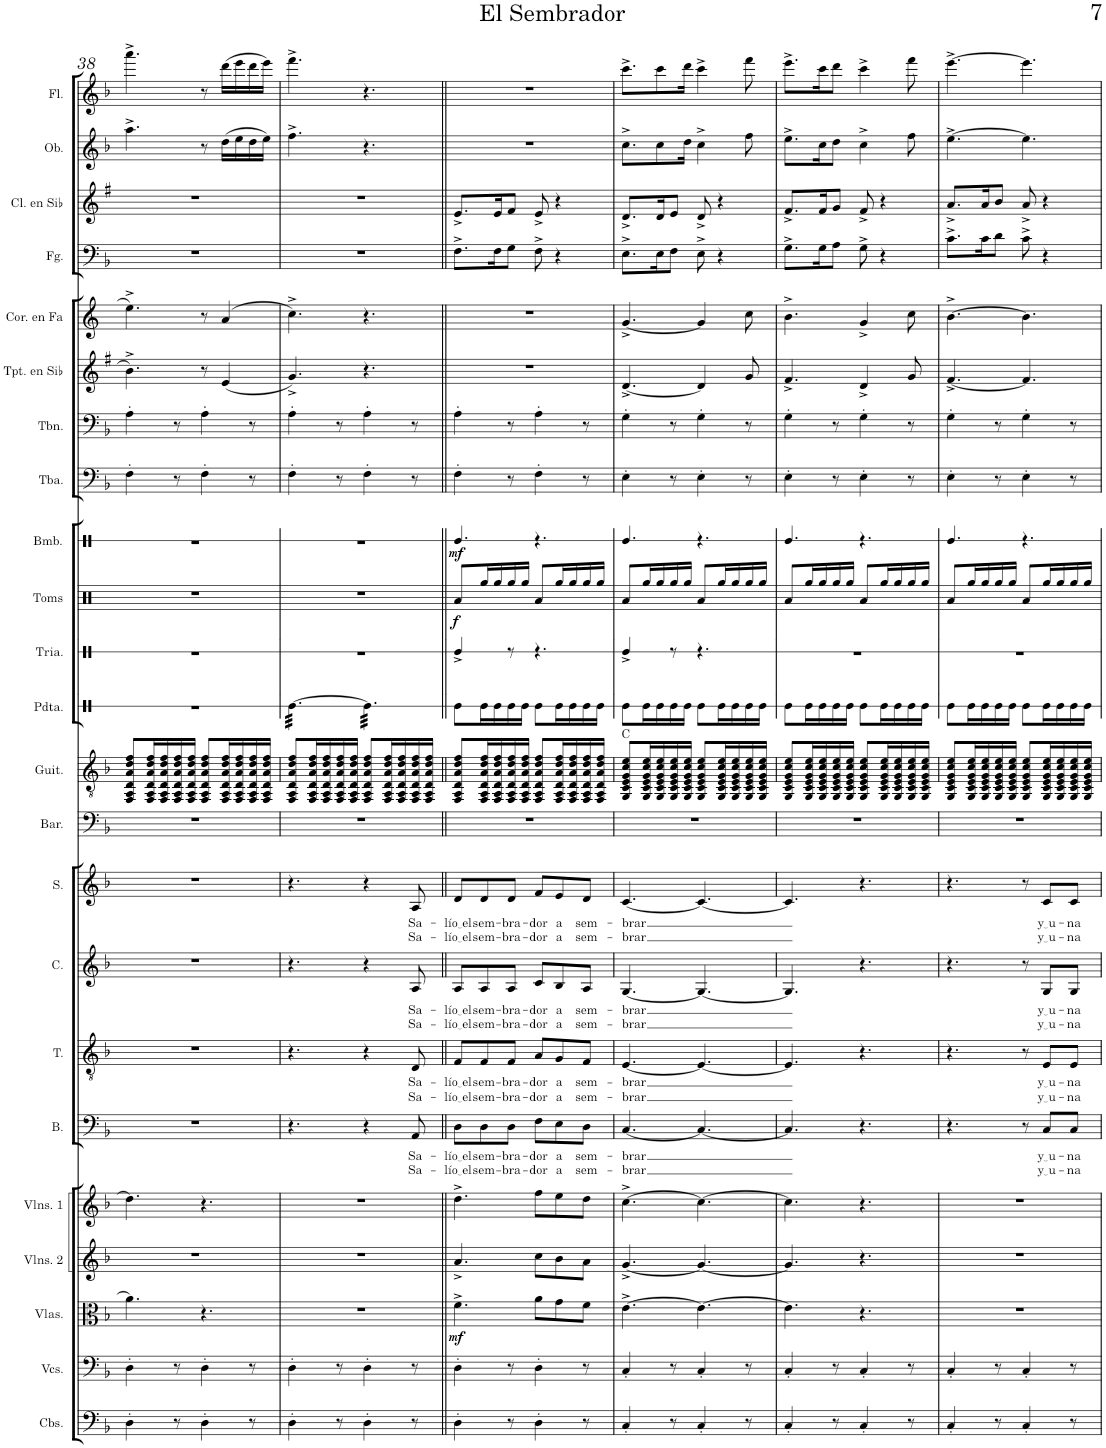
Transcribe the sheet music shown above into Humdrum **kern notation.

**kern	**kern	**kern	**dynam	**kern	**kern	**kern	**text	**text	**kern	**text	**text	**kern	**text	**text	**kern	**text	**text	**kern	**kern	**harte	**kern	**kern	**kern	**dynam	**kern	**dynam	**kern	**kern	**kern	**kern	**kern	**kern	**kern	**kern
*part23	*part22	*part21	*part21	*part20	*part19	*part18	*part18	*part18	*part17	*part17	*part17	*part16	*part16	*part16	*part15	*part15	*part15	*part14	*part13	*part13	*part12	*part11	*part10	*part10	*part9	*part9	*part8	*part7	*part6	*part5	*part4	*part3	*part2	*part1
*staff23	*staff22	*staff21	*staff21	*staff20	*staff19	*staff18	*staff18	*staff18	*staff17	*staff17	*staff17	*staff16	*staff16	*staff16	*staff15	*staff15	*staff15	*staff14	*staff13	*	*staff12	*staff11	*staff10	*staff10	*staff9	*staff9	*staff8	*staff7	*staff6	*staff5	*staff4	*staff3	*staff2	*staff1
*I"Contrabajos	*I"Violonchelos	*I"Violas	*	*I"Violines 2	*I"Violines 1	*I"Bajo	*	*	*I"Tenor	*	*	*I"Contralto	*	*	*I"Soprano	*	*	*I"Barítono	*I"Guitarra clásica	*	*I"Pandereta	*I"Triángulo	*I"Toms	*	*I"Bombo	*	*I"Tuba	*I"Trombón	*I"Trompeta en Sib	*I"Trompa en Fa	*I"Fagot	*I"Clarinete en Sib	*I"Oboe	*I"Flauta
*I'Cbs.	*I'Vcs.	*I'Vlas.	*	*I'Vlns. 2	*I'Vlns. 1	*I'B.	*	*	*I'T.	*	*	*I'C.	*	*	*I'S.	*	*	*I'Bar.	*I'Guit.	*	*I'Pdta.	*	*I'Toms	*	*I'Bmb.	*	*I'Tba.	*I'Tbn.	*I'Tpt. en Sib	*	*I'Fg.	*I'Cl. en Sib	*I'Ob.	*I'Fl.
!!LO:PB:g=z
*clefF4	*clefF4	*clefC3	*	*clefG2	*clefG2	*clefF4	*	*	*clefGv2	*	*	*clefG2	*	*	*clefG2	*	*	*clefF4	*clefGv2	*	*clefX	*clefX	*clefX	*	*clefX	*	*clefF4	*clefF4	*clefG2	*clefG2	*clefF4	*clefG2	*clefG2	*clefG2
*Trd7c12	*	*	*	*	*	*	*	*	*	*	*	*	*	*	*	*	*	*	*	*	*	*	*	*	*	*	*	*	*Trd1c2	*Trd4c7	*	*Trd1c2	*	*
*k[b-]	*k[b-]	*k[b-]	*	*k[b-]	*k[b-]	*k[b-]	*	*	*k[b-]	*	*	*k[b-]	*	*	*k[b-]	*	*	*k[b-]	*k[b-]	*	*k[]	*k[]	*k[]	*	*k[]	*	*k[b-]	*k[b-]	*k[f#]	*k[]	*k[b-]	*k[f#]	*k[b-]	*k[b-]
*M6/8	*M6/8	*M6/8	*	*M6/8	*M6/8	*M6/8	*	*	*M6/8	*	*	*M6/8	*	*	*M6/8	*	*	*M6/8	*M6/8	*	*M6/8	*M6/8	*M6/8	*	*M6/8	*	*M6/8	*M6/8	*M6/8	*M6/8	*M6/8	*M6/8	*M6/8	*M6/8
=38	=38	=38	=38	=38	=38	=38	=38	=38	=38	=38	=38	=38	=38	=38	=38	=38	=38	=38	=38	=38	=38	=38	=38	=38	=38	=38	=38	=38	=38	=38	=38	=38	=38	=38
4D'\	4D'\	4.a\]	.	2.r	4.dd\]	2.r	.	.	2.r	.	.	2.r	.	.	2.r	.	.	2.r	8FF/ 8AA/ 8D/ 8A/ 8d/ 8f/L	.	2.r	2.r	2.r	.	2.r	.	4F'\	4A'\	4.b^\	4.ee^\	2.r	2.r	4.aa^\	4.aaa^\
.	.	.	.	.	.	.	.	.	.	.	.	.	.	.	.	.	.	.	16FF/ 16AA/ 16D/ 16A/ 16d/ 16f/L	.	.	.	.	.	.	.	.	.	.	.	.	.	.	.
.	.	.	.	.	.	.	.	.	.	.	.	.	.	.	.	.	.	.	16FF/ 16AA/ 16D/ 16A/ 16d/ 16f/	.	.	.	.	.	.	.	.	.	.	.	.	.	.	.
8r	8r	.	.	.	.	.	.	.	.	.	.	.	.	.	.	.	.	.	16FF/ 16AA/ 16D/ 16A/ 16d/ 16f/	.	.	.	.	.	.	.	8r	8r	.	.	.	.	.	.
.	.	.	.	.	.	.	.	.	.	.	.	.	.	.	.	.	.	.	16FF/ 16AA/ 16D/ 16A/ 16d/ 16f/JJ	.	.	.	.	.	.	.	.	.	.	.	.	.	.	.
4D'\	4D'\	4.r	.	.	4.r	.	.	.	.	.	.	.	.	.	.	.	.	.	8FF/ 8AA/ 8D/ 8A/ 8d/ 8f/L	.	.	.	.	.	.	.	4F'\	4A'\	8r	8r	.	.	8r	8r
.	.	.	.	.	.	.	.	.	.	.	.	.	.	.	.	.	.	.	16FF/ 16AA/ 16D/ 16A/ 16d/ 16f/L	.	.	.	.	.	.	.	.	.	(4e/	(4a/	.	.	(16dd\LL	(16ddd\LL
.	.	.	.	.	.	.	.	.	.	.	.	.	.	.	.	.	.	.	16FF/ 16AA/ 16D/ 16A/ 16d/ 16f/	.	.	.	.	.	.	.	.	.	.	.	.	.	16ee\	16eee\
8r	8r	.	.	.	.	.	.	.	.	.	.	.	.	.	.	.	.	.	16FF/ 16AA/ 16D/ 16A/ 16d/ 16f/	.	.	.	.	.	.	.	8r	8r	.	.	.	.	16dd\	16ddd\
.	.	.	.	.	.	.	.	.	.	.	.	.	.	.	.	.	.	.	16FF/ 16AA/ 16D/ 16A/ 16d/ 16f/JJ	.	.	.	.	.	.	.	.	.	.	.	.	.	16ee\JJ)	16eee\JJ)
=39	=39	=39	=39	=39	=39	=39	=39	=39	=39	=39	=39	=39	=39	=39	=39	=39	=39	=39	=39	=39	=39	=39	=39	=39	=39	=39	=39	=39	=39	=39	=39	=39	=39	=39
*	*	*	*	*	*	*	*	*	*	*	*	*	*	*	*	*	*	*	*	*	*tremolo	*	*	*	*	*	*	*	*	*	*	*	*	*
4D'\	4D'\	2.r	.	2.r	2.r	4.r	.	.	4.r	.	.	4.r	.	.	4.r	.	.	2.r	8FF/ 8AA/ 8D/ 8A/ 8d/ 8f/L	.	[32Re\LLL	2.r	2.r	.	2.r	.	4F'\	4A'\	4.g^/)	4.cc^\)	2.r	2.r	4.ff^\	4.fff^\
.	.	.	.	.	.	.	.	.	.	.	.	.	.	.	.	.	.	.	.	.	32Re\	.	.	.	.	.	.	.	.	.	.	.	.	.
.	.	.	.	.	.	.	.	.	.	.	.	.	.	.	.	.	.	.	.	.	32Re\	.	.	.	.	.	.	.	.	.	.	.	.	.
.	.	.	.	.	.	.	.	.	.	.	.	.	.	.	.	.	.	.	.	.	32Re\	.	.	.	.	.	.	.	.	.	.	.	.	.
.	.	.	.	.	.	.	.	.	.	.	.	.	.	.	.	.	.	.	16FF/ 16AA/ 16D/ 16A/ 16d/ 16f/L	.	32Re\	.	.	.	.	.	.	.	.	.	.	.	.	.
.	.	.	.	.	.	.	.	.	.	.	.	.	.	.	.	.	.	.	.	.	32Re\	.	.	.	.	.	.	.	.	.	.	.	.	.
.	.	.	.	.	.	.	.	.	.	.	.	.	.	.	.	.	.	.	16FF/ 16AA/ 16D/ 16A/ 16d/ 16f/	.	32Re\	.	.	.	.	.	.	.	.	.	.	.	.	.
.	.	.	.	.	.	.	.	.	.	.	.	.	.	.	.	.	.	.	.	.	32Re\	.	.	.	.	.	.	.	.	.	.	.	.	.
8r	8r	.	.	.	.	.	.	.	.	.	.	.	.	.	.	.	.	.	16FF/ 16AA/ 16D/ 16A/ 16d/ 16f/	.	32Re\	.	.	.	.	.	8r	8r	.	.	.	.	.	.
.	.	.	.	.	.	.	.	.	.	.	.	.	.	.	.	.	.	.	.	.	32Re\	.	.	.	.	.	.	.	.	.	.	.	.	.
.	.	.	.	.	.	.	.	.	.	.	.	.	.	.	.	.	.	.	16FF/ 16AA/ 16D/ 16A/ 16d/ 16f/JJ	.	32Re\	.	.	.	.	.	.	.	.	.	.	.	.	.
.	.	.	.	.	.	.	.	.	.	.	.	.	.	.	.	.	.	.	.	.	32Re\JJJ	.	.	.	.	.	.	.	.	.	.	.	.	.
4D'\	4D'\	.	.	.	.	4r	.	.	4r	.	.	4r	.	.	4r	.	.	.	8FF/ 8AA/ 8D/ 8A/ 8d/ 8f/L	.	32Re\]LLL	.	.	.	.	.	4F'\	4A'\	4.r	4.r	.	.	4.r	4.r
.	.	.	.	.	.	.	.	.	.	.	.	.	.	.	.	.	.	.	.	.	32Re\	.	.	.	.	.	.	.	.	.	.	.	.	.
.	.	.	.	.	.	.	.	.	.	.	.	.	.	.	.	.	.	.	.	.	32Re\	.	.	.	.	.	.	.	.	.	.	.	.	.
.	.	.	.	.	.	.	.	.	.	.	.	.	.	.	.	.	.	.	.	.	32Re\	.	.	.	.	.	.	.	.	.	.	.	.	.
.	.	.	.	.	.	.	.	.	.	.	.	.	.	.	.	.	.	.	16FF/ 16AA/ 16D/ 16A/ 16d/ 16f/L	.	32Re\	.	.	.	.	.	.	.	.	.	.	.	.	.
.	.	.	.	.	.	.	.	.	.	.	.	.	.	.	.	.	.	.	.	.	32Re\	.	.	.	.	.	.	.	.	.	.	.	.	.
.	.	.	.	.	.	.	.	.	.	.	.	.	.	.	.	.	.	.	16FF/ 16AA/ 16D/ 16A/ 16d/ 16f/	.	32Re\	.	.	.	.	.	.	.	.	.	.	.	.	.
.	.	.	.	.	.	.	.	.	.	.	.	.	.	.	.	.	.	.	.	.	32Re\	.	.	.	.	.	.	.	.	.	.	.	.	.
!	!	!	!	!	!	!	!LO:LY:b	!LO:LY:b	!	!LO:LY:b	!LO:LY:b	!	!LO:LY:b	!LO:LY:b	!	!LO:LY:b	!LO:LY:b	!	!	!	!	!	!	!	!	!	!	!	!	!	!	!	!	!
8r	8r	.	.	.	.	8AA/	Sa-	Sa-	8D/	Sa-	Sa-	8A/	Sa-	Sa-	8A/	Sa-	Sa-	.	16FF/ 16AA/ 16D/ 16A/ 16d/ 16f/	.	32Re\	.	.	.	.	.	8r	8r	.	.	.	.	.	.
.	.	.	.	.	.	.	.	.	.	.	.	.	.	.	.	.	.	.	.	.	32Re\	.	.	.	.	.	.	.	.	.	.	.	.	.
.	.	.	.	.	.	.	.	.	.	.	.	.	.	.	.	.	.	.	16FF/ 16AA/ 16D/ 16A/ 16d/ 16f/JJ	.	32Re\	.	.	.	.	.	.	.	.	.	.	.	.	.
.	.	.	.	.	.	.	.	.	.	.	.	.	.	.	.	.	.	.	.	.	32Re\JJJ	.	.	.	.	.	.	.	.	.	.	.	.	.
*	*	*	*	*	*	*	*	*	*	*	*	*	*	*	*	*	*	*	*	*	*Xtremolo	*	*	*	*	*	*	*	*	*	*	*	*	*
=40||	=40||	=40||	=40||	=40||	=40||	=40||	=40||	=40||	=40||	=40||	=40||	=40||	=40||	=40||	=40||	=40||	=40||	=40||	=40||	=40||	=40||	=40||	=40||	=40||	=40||	=40||	=40||	=40||	=40||	=40||	=40||	=40||	=40||	=40||
!	!	!	!LO:DY:b	!	!	!	!LO:LY:b	!LO:LY:b	!	!LO:LY:b	!LO:LY:b	!	!LO:LY:b	!LO:LY:b	!	!LO:LY:b	!LO:LY:b	!	!	!	!	!	!	!LO:DY:b	!	!LO:DY:b	!	!	!	!	!	!	!	!
4D'\	4D'\	4.f^\	mf	4.a^/	4.dd^\	8D\L	lío el	lío el	8F/L	lío el	lío el	8A/L	lío el	lío el	8d/L	lío el	lío el	2.r	8FF/ 8AA/ 8D/ 8A/ 8d/ 8f/L	.	8Re\L	4Re^/	8Ra/L	f	4.Re/	mf	4F'\	4A'\	2.r	2.r	8.F^\L	8.e^/L	2.r	2.r
!	!	!	!	!	!	!	!LO:LY:b	!LO:LY:b	!	!LO:LY:b	!LO:LY:b	!	!LO:LY:b	!LO:LY:b	!	!LO:LY:b	!LO:LY:b	!	!	!	!	!	!	!	!	!	!	!	!	!	!	!	!	!
.	.	.	.	.	.	8D\	sem-	sem-	8F/	sem-	sem-	8A/	sem-	sem-	8d/	sem-	sem-	.	16FF/ 16AA/ 16D/ 16A/ 16d/ 16f/L	.	16Re\L	.	16Rgg/L	.	.	.	.	.	.	.	.	.	.	.
.	.	.	.	.	.	.	.	.	.	.	.	.	.	.	.	.	.	.	16FF/ 16AA/ 16D/ 16A/ 16d/ 16f/	.	16Re\	.	16Rgg/	.	.	.	.	.	.	.	16F\K	16e/K	.	.
!	!	!	!	!	!	!	!LO:LY:b	!LO:LY:b	!	!LO:LY:b	!LO:LY:b	!	!LO:LY:b	!LO:LY:b	!	!LO:LY:b	!LO:LY:b	!	!	!	!	!	!	!	!	!	!	!	!	!	!	!	!	!
8r	8r	.	.	.	.	8D\J	-bra-	-bra-	8F/J	-bra-	-bra-	8A/J	-bra-	-bra-	8d/J	-bra-	-bra-	.	16FF/ 16AA/ 16D/ 16A/ 16d/ 16f/	.	16Re\	8r	16Rgg/	.	.	.	8r	8r	.	.	8G\J	8f#/J	.	.
.	.	.	.	.	.	.	.	.	.	.	.	.	.	.	.	.	.	.	16FF/ 16AA/ 16D/ 16A/ 16d/ 16f/JJ	.	16Re\JJ	.	16Rgg/JJ	.	.	.	.	.	.	.	.	.	.	.
!	!	!	!	!	!	!	!LO:LY:b	!LO:LY:b	!	!LO:LY:b	!LO:LY:b	!	!LO:LY:b	!LO:LY:b	!	!LO:LY:b	!LO:LY:b	!	!	!	!	!	!	!	!	!	!	!	!	!	!	!	!	!
4D'\	4D'\	8a\L	.	8cc\L	8ff\L	8F\L	-dor	-dor	8A/L	-dor	-dor	8c/L	-dor	-dor	8f/L	-dor	-dor	.	8FF/ 8AA/ 8D/ 8A/ 8d/ 8f/L	.	8Re\L	4.r	8Ra/L	.	4.r	.	4F'\	4A'\	.	.	8F^\	8e^/	.	.
!	!	!	!	!	!	!	!LO:LY:b	!LO:LY:b	!	!LO:LY:b	!LO:LY:b	!	!LO:LY:b	!LO:LY:b	!	!LO:LY:b	!LO:LY:b	!	!	!	!	!	!	!	!	!	!	!	!	!	!	!	!	!
.	.	8g\	.	8b-\	8ee\	8E\	a	a	8G/	a	a	8B-/	a	a	8e/	a	a	.	16FF/ 16AA/ 16D/ 16A/ 16d/ 16f/L	.	16Re\L	.	16Rgg/L	.	.	.	.	.	.	.	4r	4r	.	.
.	.	.	.	.	.	.	.	.	.	.	.	.	.	.	.	.	.	.	16FF/ 16AA/ 16D/ 16A/ 16d/ 16f/	.	16Re\	.	16Rgg/	.	.	.	.	.	.	.	.	.	.	.
!	!	!	!	!	!	!	!LO:LY:b	!LO:LY:b	!	!LO:LY:b	!LO:LY:b	!	!LO:LY:b	!LO:LY:b	!	!LO:LY:b	!LO:LY:b	!	!	!	!	!	!	!	!	!	!	!	!	!	!	!	!	!
8r	8r	8f\J	.	8a\J	8dd\J	8D\J	sem-	sem-	8F/J	sem-	sem-	8A/J	sem-	sem-	8d/J	sem-	sem-	.	16FF/ 16AA/ 16D/ 16A/ 16d/ 16f/	.	16Re\	.	16Rgg/	.	.	.	8r	8r	.	.	.	.	.	.
.	.	.	.	.	.	.	.	.	.	.	.	.	.	.	.	.	.	.	16FF/ 16AA/ 16D/ 16A/ 16d/ 16f/JJ	.	16Re\JJ	.	16Rgg/JJ	.	.	.	.	.	.	.	.	.	.	.
=41	=41	=41	=41	=41	=41	=41	=41	=41	=41	=41	=41	=41	=41	=41	=41	=41	=41	=41	=41	=41	=41	=41	=41	=41	=41	=41	=41	=41	=41	=41	=41	=41	=41	=41
!	!	!	!	!	!	!	!LO:LY:b	!LO:LY:b	!	!LO:LY:b	!LO:LY:b	!	!LO:LY:b	!LO:LY:b	!	!LO:LY:b	!LO:LY:b	!	!	!	!	!	!	!	!	!	!	!	!	!	!	!	!	!
4C'/	4C'/	[4.e^\	.	[4.g^/	[4.cc^\	[4.C/	-brar	-brar	[4.E/	-brar	-brar	[4.G/	-brar	-brar	[4.c/	-brar	-brar	2.r	8GG/ 8C/ 8E/ 8G/ 8c/ 8e/L	C:maj	8Re\L	4Re^/	8Ra/L	.	4.Re/	.	4E'\	4G'\	[4.d^/	[4.g^/	8.E^\L	8.d^/L	8.cc^\L	8.ccc^\L
.	.	.	.	.	.	.	.	.	.	.	.	.	.	.	.	.	.	.	16GG/ 16C/ 16E/ 16G/ 16c/ 16e/L	.	16Re\L	.	16Rgg/L	.	.	.	.	.	.	.	.	.	.	.
.	.	.	.	.	.	.	.	.	.	.	.	.	.	.	.	.	.	.	16GG/ 16C/ 16E/ 16G/ 16c/ 16e/	.	16Re\	.	16Rgg/	.	.	.	.	.	.	.	16E\K	16d/K	8cc\	8ccc\
8r	8r	.	.	.	.	.	.	.	.	.	.	.	.	.	.	.	.	.	16GG/ 16C/ 16E/ 16G/ 16c/ 16e/	.	16Re\	8r	16Rgg/	.	.	.	8r	8r	.	.	8F\J	8e/J	.	.
.	.	.	.	.	.	.	.	.	.	.	.	.	.	.	.	.	.	.	16GG/ 16C/ 16E/ 16G/ 16c/ 16e/JJ	.	16Re\JJ	.	16Rgg/JJ	.	.	.	.	.	.	.	.	.	16dd\Jk	16ddd\Jk
4C'/	4C'/	4.e\_	.	4.g/_	4.cc\_	4.C/_	.	.	4.E/_	.	.	4.G/_	.	.	4.c/_	.	.	.	8GG/ 8C/ 8E/ 8G/ 8c/ 8e/L	.	8Re\L	4.r	8Ra/L	.	4.r	.	4E'\	4G'\	4d/]	4g/]	8E^\	8d^/	4cc^\	4ccc^\
.	.	.	.	.	.	.	.	.	.	.	.	.	.	.	.	.	.	.	16GG/ 16C/ 16E/ 16G/ 16c/ 16e/L	.	16Re\L	.	16Rgg/L	.	.	.	.	.	.	.	4r	4r	.	.
.	.	.	.	.	.	.	.	.	.	.	.	.	.	.	.	.	.	.	16GG/ 16C/ 16E/ 16G/ 16c/ 16e/	.	16Re\	.	16Rgg/	.	.	.	.	.	.	.	.	.	.	.
8r	8r	.	.	.	.	.	.	.	.	.	.	.	.	.	.	.	.	.	16GG/ 16C/ 16E/ 16G/ 16c/ 16e/	.	16Re\	.	16Rgg/	.	.	.	8r	8r	8g/	8cc\	.	.	8ff\	8fff\
.	.	.	.	.	.	.	.	.	.	.	.	.	.	.	.	.	.	.	16GG/ 16C/ 16E/ 16G/ 16c/ 16e/JJ	.	16Re\JJ	.	16Rgg/JJ	.	.	.	.	.	.	.	.	.	.	.
=42	=42	=42	=42	=42	=42	=42	=42	=42	=42	=42	=42	=42	=42	=42	=42	=42	=42	=42	=42	=42	=42	=42	=42	=42	=42	=42	=42	=42	=42	=42	=42	=42	=42	=42
4C'/	4C'/	4.e\]	.	4.g/]	4.cc\]	4.C/]	.	.	4.E/]	.	.	4.G/]	.	.	4.c/]	.	.	2.r	8GG/ 8C/ 8E/ 8G/ 8c/ 8e/L	.	8Re\L	2.r	8Ra/L	.	4.Re/	.	4E'\	4G'\	4.f#^/	4.b^\	8.G^\L	8.f#^/L	8.ee^\L	8.eee^\L
.	.	.	.	.	.	.	.	.	.	.	.	.	.	.	.	.	.	.	16GG/ 16C/ 16E/ 16G/ 16c/ 16e/L	.	16Re\L	.	16Rgg/L	.	.	.	.	.	.	.	.	.	.	.
.	.	.	.	.	.	.	.	.	.	.	.	.	.	.	.	.	.	.	16GG/ 16C/ 16E/ 16G/ 16c/ 16e/	.	16Re\	.	16Rgg/	.	.	.	.	.	.	.	16G\K	16f#/K	16cc\K	16ccc\K
8r	8r	.	.	.	.	.	.	.	.	.	.	.	.	.	.	.	.	.	16GG/ 16C/ 16E/ 16G/ 16c/ 16e/	.	16Re\	.	16Rgg/	.	.	.	8r	8r	.	.	8A\J	8g/J	8dd\J	8ddd\J
.	.	.	.	.	.	.	.	.	.	.	.	.	.	.	.	.	.	.	16GG/ 16C/ 16E/ 16G/ 16c/ 16e/JJ	.	16Re\JJ	.	16Rgg/JJ	.	.	.	.	.	.	.	.	.	.	.
4C'/	4C'/	4.r	.	4.r	4.r	4.r	.	.	4.r	.	.	4.r	.	.	4.r	.	.	.	8GG/ 8C/ 8E/ 8G/ 8c/ 8e/L	.	8Re\L	.	8Ra/L	.	4.r	.	4E'\	4G'\	4d^/	4g^/	8G^\	8f#^/	4cc^\	4ccc^\
.	.	.	.	.	.	.	.	.	.	.	.	.	.	.	.	.	.	.	16GG/ 16C/ 16E/ 16G/ 16c/ 16e/L	.	16Re\L	.	16Rgg/L	.	.	.	.	.	.	.	4r	4r	.	.
.	.	.	.	.	.	.	.	.	.	.	.	.	.	.	.	.	.	.	16GG/ 16C/ 16E/ 16G/ 16c/ 16e/	.	16Re\	.	16Rgg/	.	.	.	.	.	.	.	.	.	.	.
8r	8r	.	.	.	.	.	.	.	.	.	.	.	.	.	.	.	.	.	16GG/ 16C/ 16E/ 16G/ 16c/ 16e/	.	16Re\	.	16Rgg/	.	.	.	8r	8r	8g/	8cc\	.	.	8ff\	8fff\
.	.	.	.	.	.	.	.	.	.	.	.	.	.	.	.	.	.	.	16GG/ 16C/ 16E/ 16G/ 16c/ 16e/JJ	.	16Re\JJ	.	16Rgg/JJ	.	.	.	.	.	.	.	.	.	.	.
=43	=43	=43	=43	=43	=43	=43	=43	=43	=43	=43	=43	=43	=43	=43	=43	=43	=43	=43	=43	=43	=43	=43	=43	=43	=43	=43	=43	=43	=43	=43	=43	=43	=43	=43
4C'/	4C'/	2.r	.	2.r	2.r	4.r	.	.	4.r	.	.	4.r	.	.	4.r	.	.	2.r	8GG/ 8C/ 8E/ 8G/ 8c/ 8e/L	.	8Re\L	2.r	8Ra/L	.	4.Re/	.	4E'\	4G'\	[4.f#^/	[4.b^\	8.c^\L	8.a^/L	[4.ee^\	[4.eee^\
.	.	.	.	.	.	.	.	.	.	.	.	.	.	.	.	.	.	.	16GG/ 16C/ 16E/ 16G/ 16c/ 16e/L	.	16Re\L	.	16Rgg/L	.	.	.	.	.	.	.	.	.	.	.
.	.	.	.	.	.	.	.	.	.	.	.	.	.	.	.	.	.	.	16GG/ 16C/ 16E/ 16G/ 16c/ 16e/	.	16Re\	.	16Rgg/	.	.	.	.	.	.	.	16c\K	16a/K	.	.
8r	8r	.	.	.	.	.	.	.	.	.	.	.	.	.	.	.	.	.	16GG/ 16C/ 16E/ 16G/ 16c/ 16e/	.	16Re\	.	16Rgg/	.	.	.	8r	8r	.	.	8d\J	8b/J	.	.
.	.	.	.	.	.	.	.	.	.	.	.	.	.	.	.	.	.	.	16GG/ 16C/ 16E/ 16G/ 16c/ 16e/JJ	.	16Re\JJ	.	16Rgg/JJ	.	.	.	.	.	.	.	.	.	.	.
4C'/	4C'/	.	.	.	.	8r	.	.	8r	.	.	8r	.	.	8r	.	.	.	8GG/ 8C/ 8E/ 8G/ 8c/ 8e/L	.	8Re\L	.	8Ra/L	.	4.r	.	4E'\	4G'\	4.f#/]	4.b\]	8c^\	8a^/	4.ee\]	4.eee\]
!	!	!	!	!	!	!	!LO:LY:b	!LO:LY:b	!	!LO:LY:b	!LO:LY:b	!	!LO:LY:b	!LO:LY:b	!	!LO:LY:b	!LO:LY:b	!	!	!	!	!	!	!	!	!	!	!	!	!	!	!	!	!
.	.	.	.	.	.	8C/L	y u	y u	8E/L	y u	y u	8G/L	y u	y u	8c/L	y u	y u	.	16GG/ 16C/ 16E/ 16G/ 16c/ 16e/L	.	16Re\L	.	16Rgg/L	.	.	.	.	.	.	.	4r	4r	.	.
.	.	.	.	.	.	.	.	.	.	.	.	.	.	.	.	.	.	.	16GG/ 16C/ 16E/ 16G/ 16c/ 16e/	.	16Re\	.	16Rgg/	.	.	.	.	.	.	.	.	.	.	.
!	!	!	!	!	!	!	!LO:LY:b	!LO:LY:b	!	!LO:LY:b	!LO:LY:b	!	!LO:LY:b	!LO:LY:b	!	!LO:LY:b	!LO:LY:b	!	!	!	!	!	!	!	!	!	!	!	!	!	!	!	!	!
8r	8r	.	.	.	.	8C/J	-na	-na	8E/J	-na	-na	8G/J	-na	-na	8c/J	-na	-na	.	16GG/ 16C/ 16E/ 16G/ 16c/ 16e/	.	16Re\	.	16Rgg/	.	.	.	8r	8r	.	.	.	.	.	.
.	.	.	.	.	.	.	.	.	.	.	.	.	.	.	.	.	.	.	16GG/ 16C/ 16E/ 16G/ 16c/ 16e/JJ	.	16Re\JJ	.	16Rgg/JJ	.	.	.	.	.	.	.	.	.	.	.
=	=	=	=	=	=	=	=	=	=	=	=	=	=	=	=	=	=	=	=	=	=	=	=	=	=	=	=	=	=	=	=	=	=	=
*-	*-	*-	*-	*-	*-	*-	*-	*-	*-	*-	*-	*-	*-	*-	*-	*-	*-	*-	*-	*-	*-	*-	*-	*-	*-	*-	*-	*-	*-	*-	*-	*-	*-	*-
